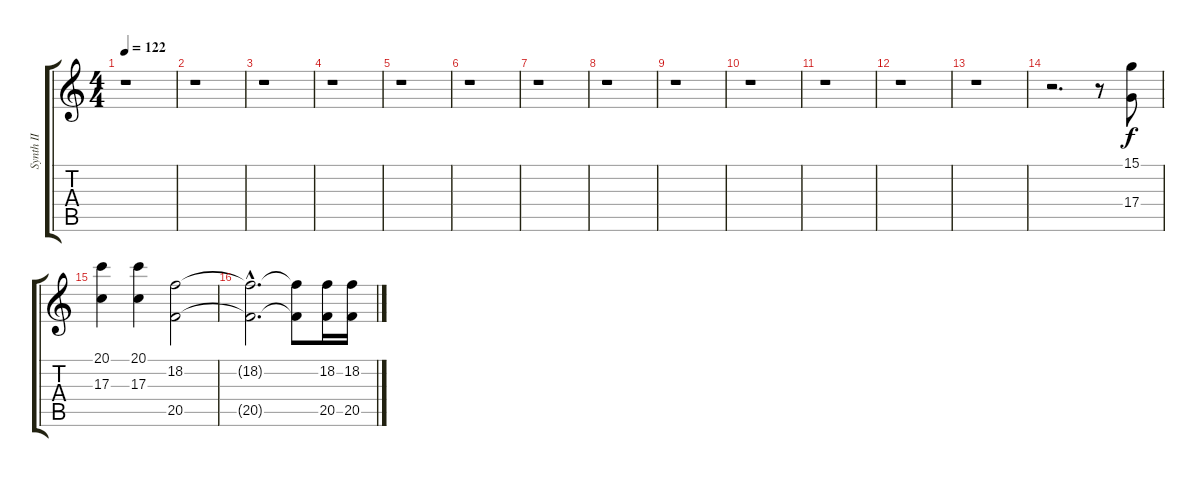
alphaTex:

\track ("Synth II" "Synth II") {instrument stringensemble1}
\staff {score tabs}
\tuning (E4 B3 G3 D3 A2 E2) {hide}
\ts (4 4)
\tempo 122
\clef g2
\ks c
r.1{dy f} |
r.1 |
r.1 |
r.1 |
r.1 |
r.1 |
r.1 |
r.1 |
r.1 |
r.1 |
r.1 |
r.1 |
r.1 |
r.2{d} r.8 (15.1 17.4).8{volume 14} |
(20.1 17.3).4 (20.1 17.3).4 (18.2 20.5).2 |
(18.2{hac t} 20.5{hac t}).2{d} (18.2{t} 20.5{t}).8 (18.2 20.5).16 (18.2 20.5).16
